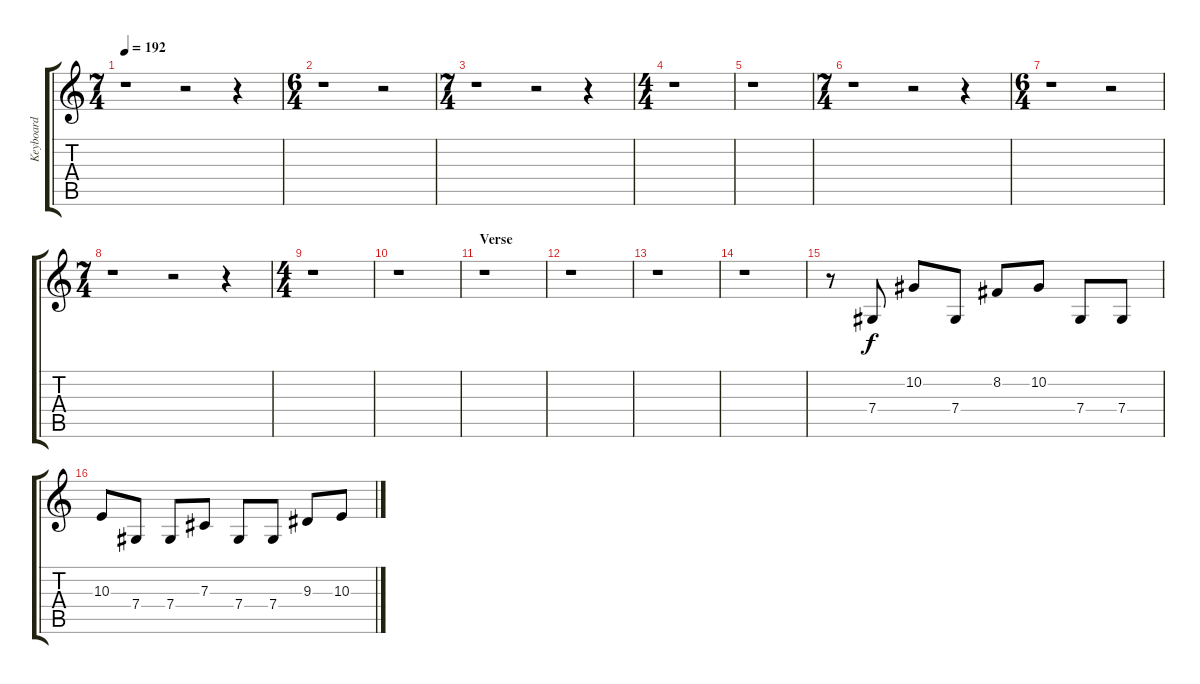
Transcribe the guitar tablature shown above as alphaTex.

\track ("Keyboard" "Keyboard") {instrument fx1rain}
\staff {score tabs}
\tuning (Eb4 Bb3 Gb3 Db3 Ab2 Eb2) {hide}
\ts (7 4)
\section ("" "")
\tempo 192
\clef g2
\ks c
r.1{dy f} r.2 r.4 |
\ts (6 4)
r.1 r.2 |
\ts (7 4)
r.1 r.2 r.4 |
\ts (4 4)
r.1 |
r.1 |
\ts (7 4)
r.1 r.2 r.4 |
\ts (6 4)
r.1 r.2 |
\ts (7 4)
r.1 r.2 r.4 |
\ts (4 4)
r.1 |
r.1 |
\section ("" "Verse")
r.1 |
r.1 |
r.1 |
r.1 |
r.8 7.4.8{volume 13 instrument stringensemble1} 10.2.8 7.4.8 8.2.8 10.2.8 7.4.8 7.4.8 |
10.3.8 7.4.8 7.4.8 7.3.8 7.4.8 7.4.8 9.3.8 10.3.8
